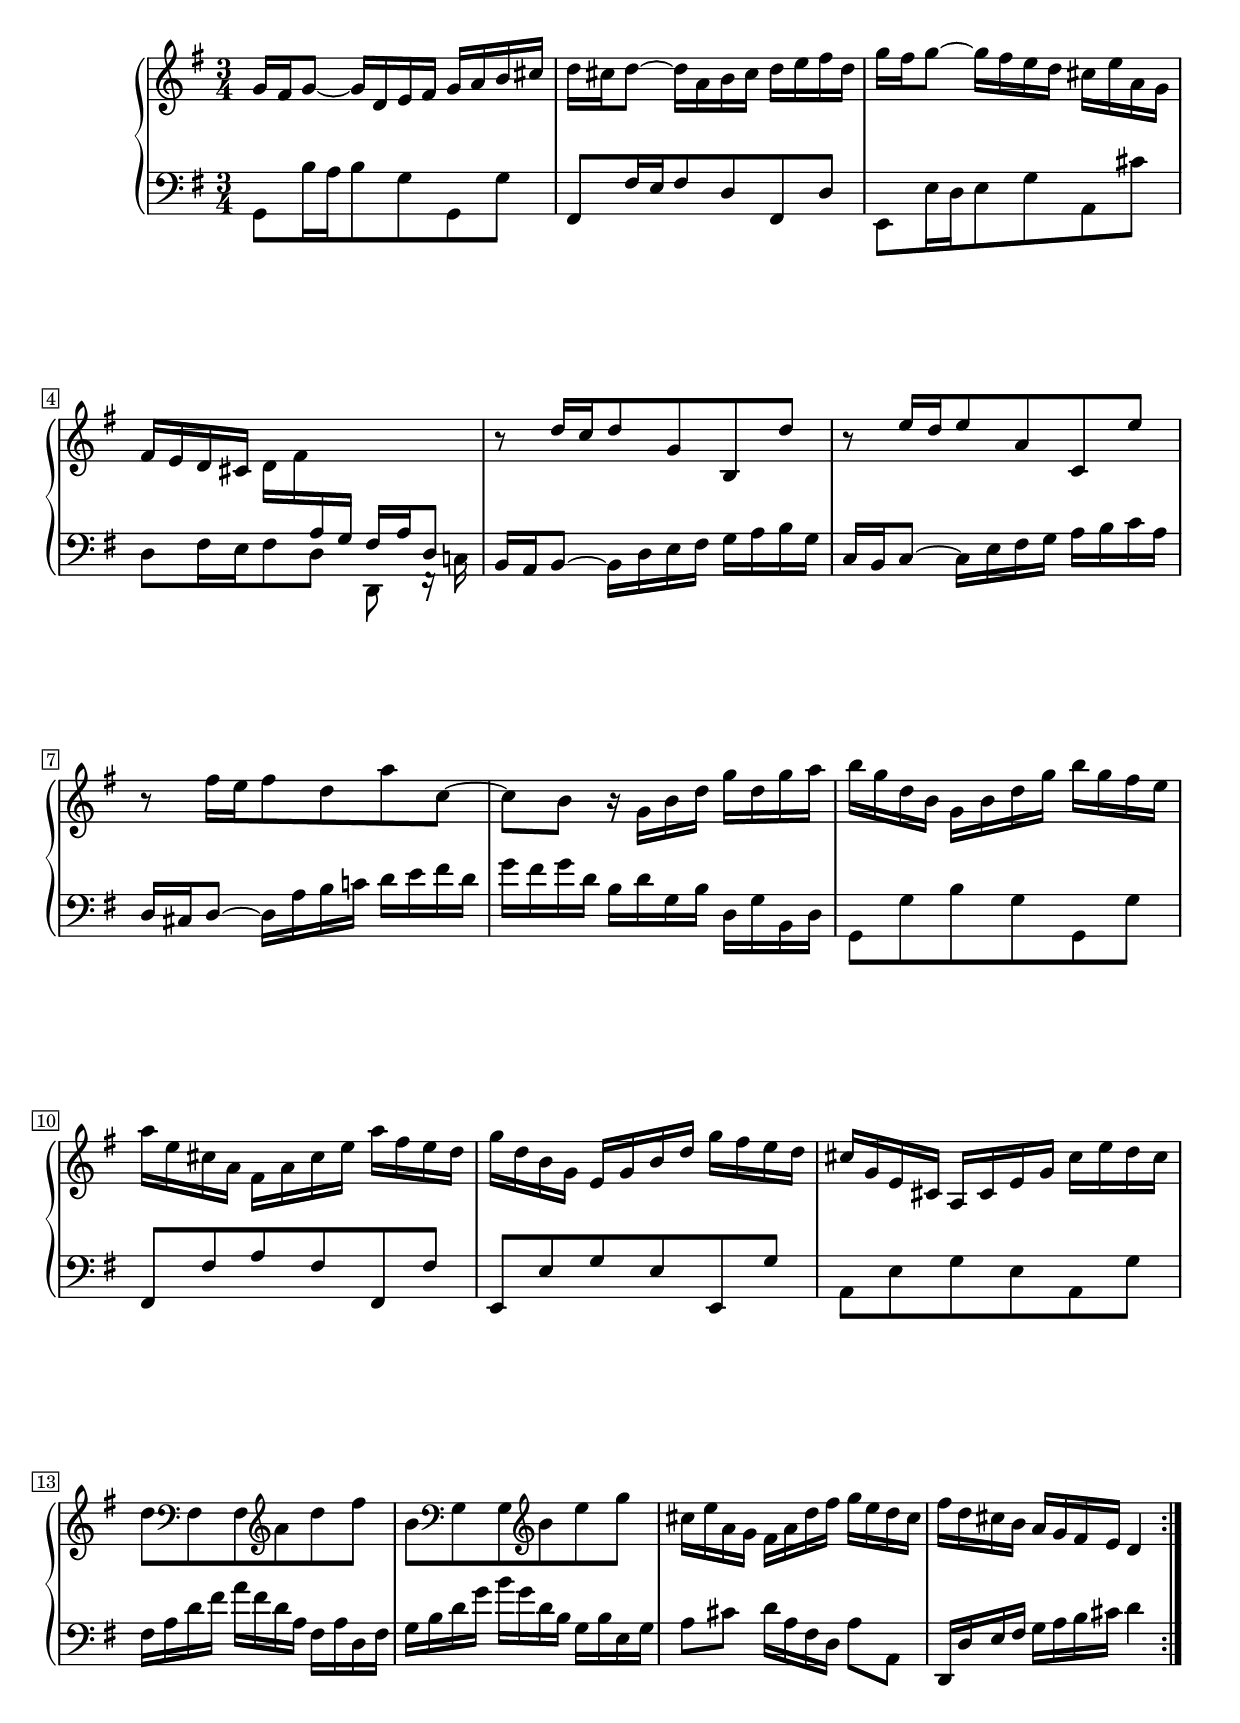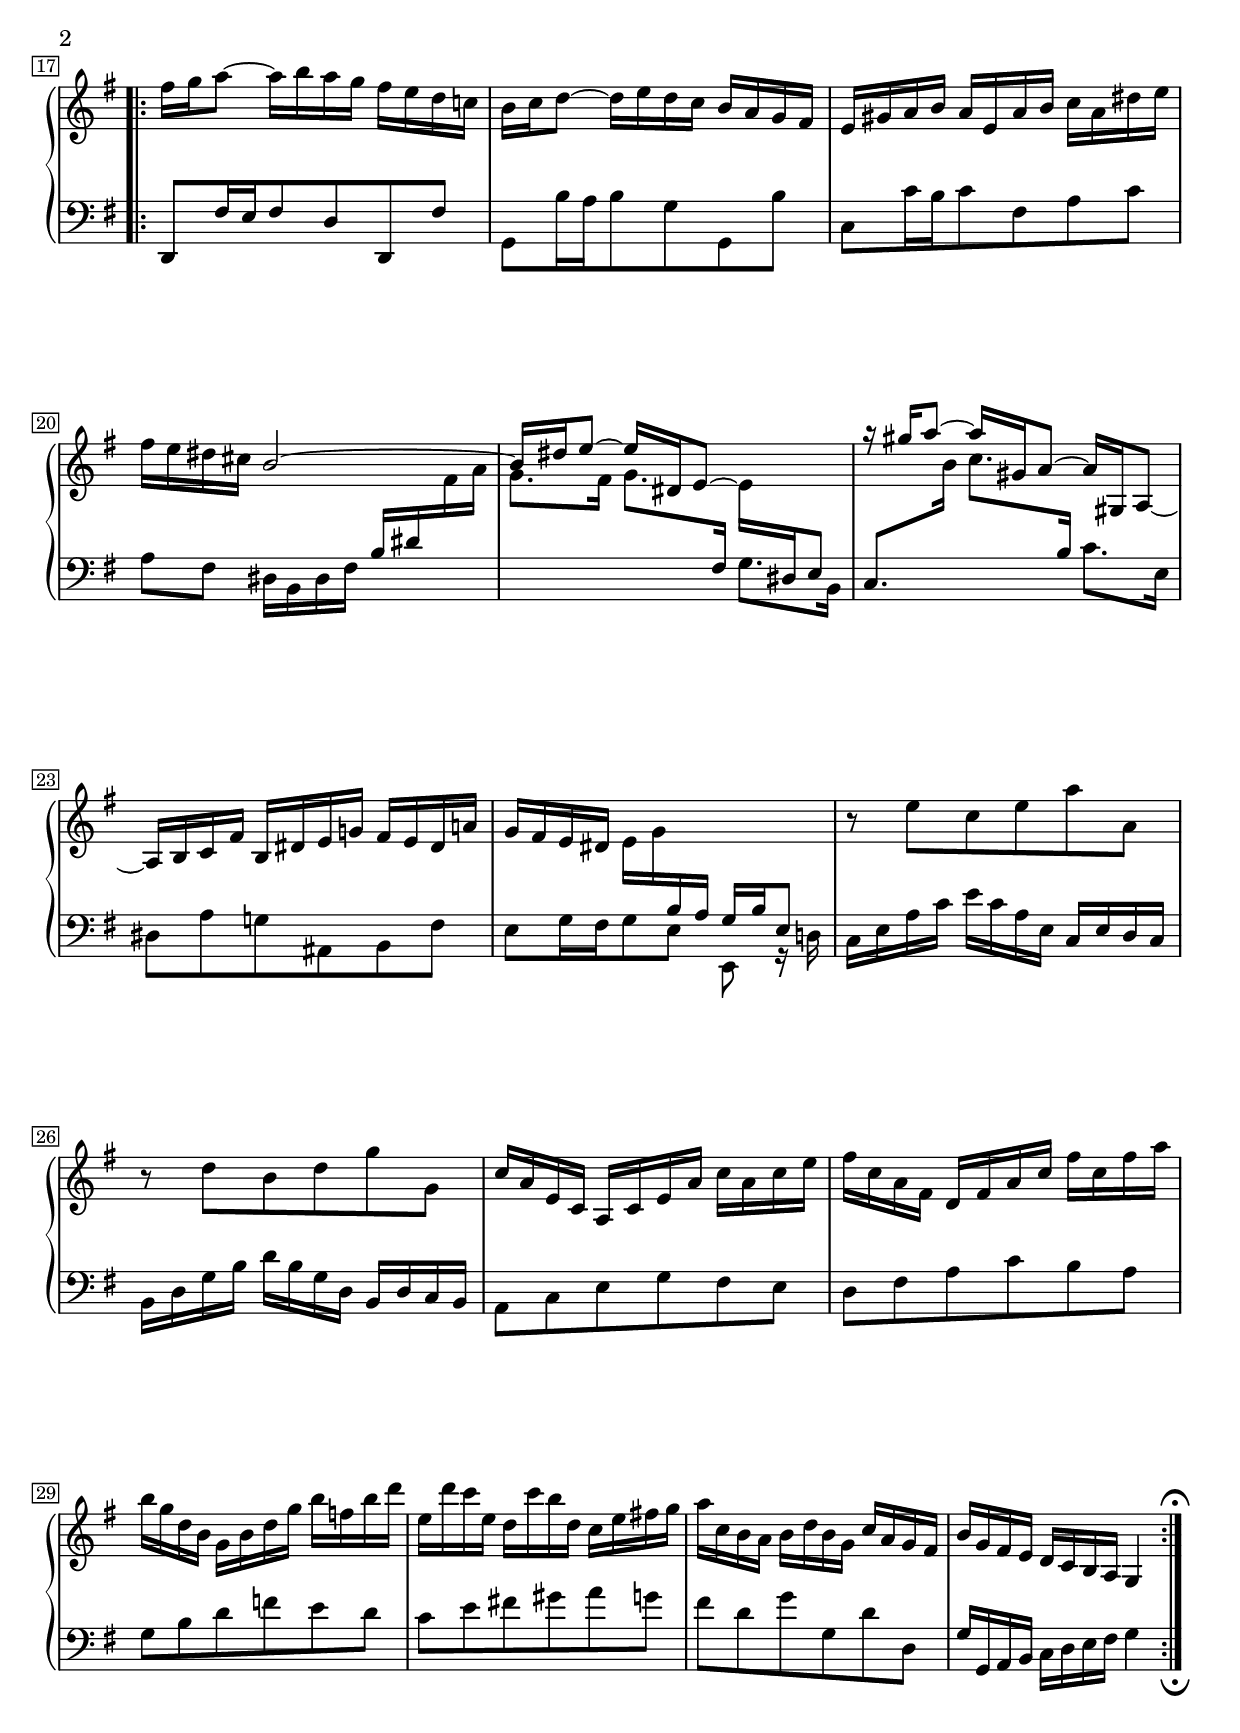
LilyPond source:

Global = {
  \key g \major
  \time 3/4
  \include "../global.ly"
}

staffLower = \change Staff = "lower"
staffUpper = \change Staff = "upper"

Sopran = \context Voice = "one" \relative c'' {
  \override MultiMeasureRest.staff-position = #0
  \override Rest.staff-position = #0
  \label #'VariatioI
  \stemNeutral\slurNeutral\tieNeutral
  \repeat volta 2 {
  %1
  | g16 fis g8~ g16 d e fis g a b cis
  | d cis d8~ d16 a b cis d e fis d
  | g fis g8^~ g16 fis e d cis e a, g
  | fis e d cis d fis \staffLower\stemUp a, g fis a d,8
  %5
  | \staffUpper\stemNeutral b''8\rest d16[ c16 d8 g,8 b,8 d'8]
  | b8\rest e16[ d16 e8 a,8 c,8 e'8]
  | b8\rest fis'16[ e16 fis8 d8 a'8 c,8~]
  | c8 b8 b16\rest g b d g d g a
  | b g d b g b d g b g fis e
  %10
  | a e cis a fis a cis e a fis e d
  | g d b g e g b d g fis e d
  | cis g e cis a cis e g cis e d cis
  | d8 \clef "bass" fis,, fis \clef "treble"  a' d fis
  | b, \clef "bass" g, g \clef "treble" b' e g
  %15
  | cis,16 e a, g fis a d fis g e d cis
  | fis d cis b a g fis e d4
  }
  \break
  \pageBreak
  \repeat volta 2 {
  | fis'16 g a8~ a16 b a g fis e d c
  | b c d8~ d16 e d c b a g fis
  | e gis a b a e a b c a dis e
  %20
  | fis e dis cis \stemUp\tieUp b2~
  | b16 dis e8~ e16 dis, e8~ \stemDown e16 \staffLower\stemUp dis, e8
  | \staffUpper a''16\rest gis a8~ a16 gis, a8~ a16 gis,16 a8_~
  | a16 b c fis b, dis e g fis e dis a'
  | g fis e dis \stemDown e g \staffLower\stemUp b, a g b e,8
  %25
  | \staffUpper\stemNeutral b''8\rest e c e a a,
  | b\rest d b d g g,
  | c16 a e c a c e a c a c e
  | fis c a fis d fis a c fis c fis a
  | b g d b g b d g b f b d
  %30
  | e, d' c e, d c' b d, c e fis g
  | a c, b a b d b g c a g fis
  | b g fis e d c b a g4
    \override Score.TextMark.self-alignment-X = #CENTER
    \textEndMark \markup { \musicglyph "scripts.ufermata" }
  }
  \fine
}

Bass = \context Voice = "four" \relative c {
  \voiceFour
  \override Rest.staff-position = #0
  \stemNeutral\tieNeutral
  \repeat volta 2 {
  %1
  | g8[ b'16 a b8 g g, g']
  | fis,[ fis'16 e fis8 d fis, d']
  | e,[ e'16 d e8 g a, cis']
  | d,[ fis16 e fis8 d] \stemDown d, f16\rest c'
  %5
  | \stemNeutral\tieUp b a b8~ b16 d e fis g a b g
  | c, b c8~ c16 e fis g a b c a
  | d, cis d8~ d16 a' b c! d e fis d
  | g fis g d b d g, b d, g b, d
  | g,8[ g' b g g, g']
  %10
  | fis,[ fis' a fis fis, fis']
  | e,[ e' g e e, g']
  | a, e' g e a, g'
  | fis16 a d fis a fis d a fis a d, fis
  | g b d g b g d b g b e, g
  %15
  | a8[ cis] d16[ a fis d] a'8[ a,]
  | d,16 d' e fis g a b cis d4
  }
  \repeat volta 2 {
  | d,,8[ fis'16 e fis8 d d, fis']
  | g,[ b'16 a b8 g g, b']
  | c,[ c'16 b c8 fis, a c]
  %20
  | a fis dis16 b dis fis b dis \staffUpper fis a
  | \stemDown g8. fis16 g8.[ \staffLower\stemNeutral fis,16] g8. b,16
  | c8.[ \staffUpper\stemDown b''16] c8.[ \staffLower\stemNeutral b,16] c8. e,16
  | dis8[ a' g ais, b fis']
  | e[ g16 fis g8 e] \stemDown e, g16\rest d'
  %25
  | \stemNeutral c16 e a c e c a e c e d c
  | b d g b d b g d b d c b
  | a8[ c e g fis e]
  | d[ fis a c b a]
  | g[ b d f e d]
  %30
  | c[ e fis gis a g]
  | fis[ d g g, d' d,]
  | g16 g, a b c d e fis g4
    \tweak direction #DOWN
    \textEndMark \markup { \musicglyph "scripts.dfermata" }
  }
}

\score {
  \new PianoStaff
  <<
    \accidentalStyle Score.piano
    \context Staff = "upper" <<
      \set Staff.midiInstrument = #"acoustic grand"
      \Global
      \clef treble
      \Sopran
    >>
    \context Staff = "lower" <<
      \set Staff.midiInstrument = #"acoustic grand"
      \Global
      \clef bass
      \Bass
    >>
  >>
  \header {
    composer = ##f % "Johann Sebastian Bach"
    opus = ##f % "BWV 988"
    title = \markup { \smallCaps "Variatio 1 a 1 Clav." }
    subtitle = ##f
    subsubtitle = ##f
  }
  \layout {
    \context {
      \PianoStaff
      % More space between staves in the same PianoStaff
      \override StaffGrouper.staff-staff-spacing.minimum-distance = 11
    }
  }
  \midi { \tempo 4=82 }
}
